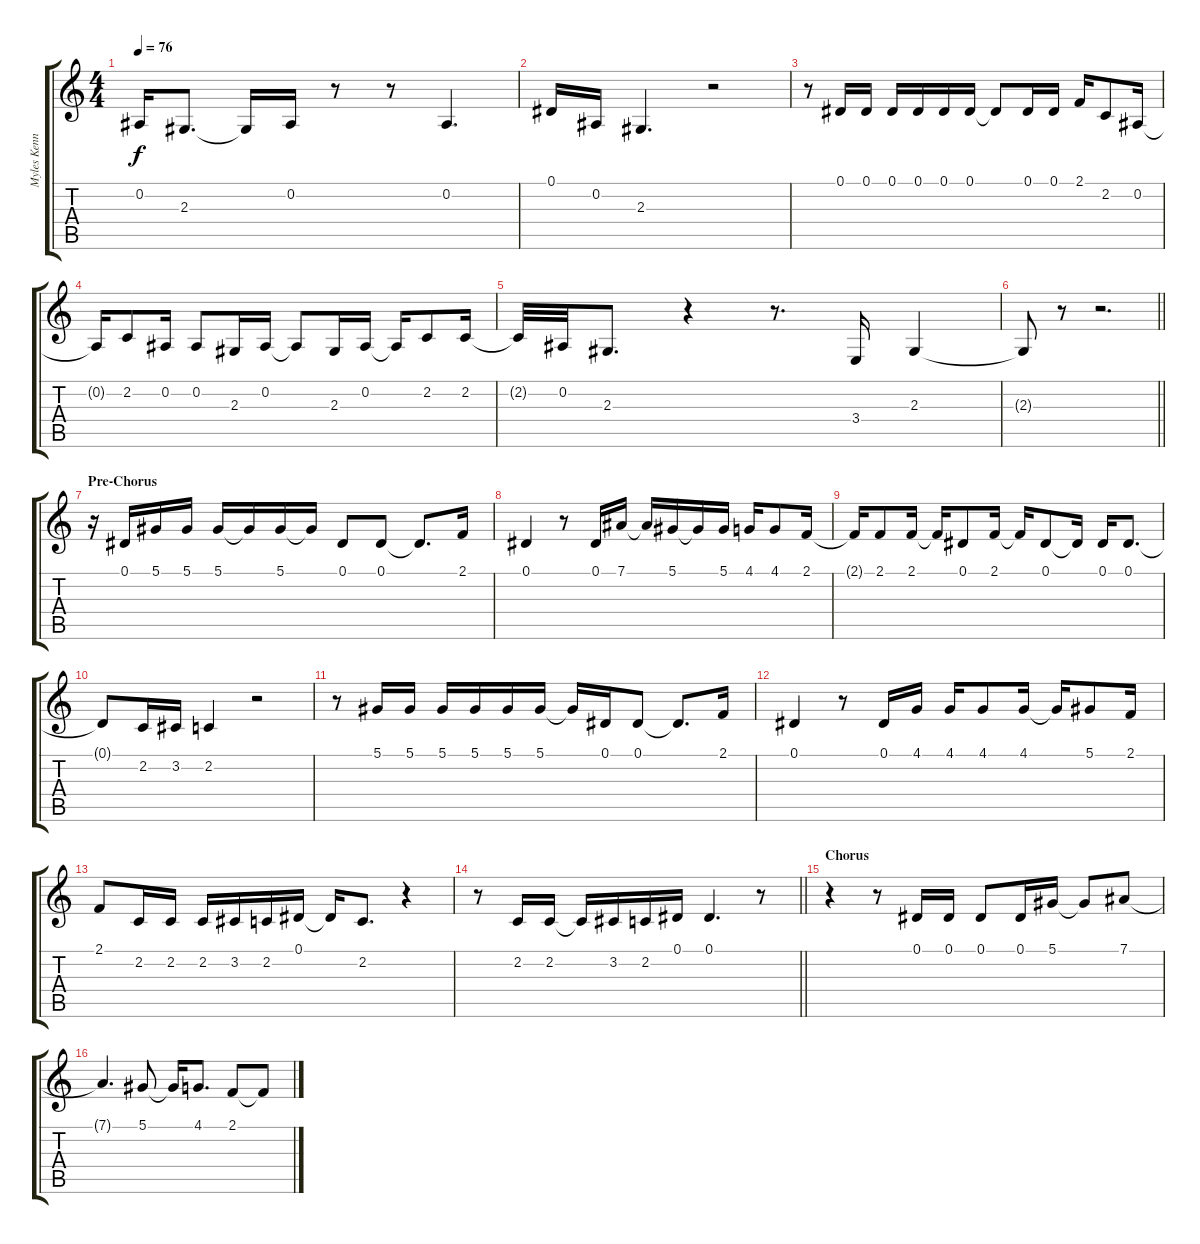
\track ("Myles Kennedy" "Myles Kenn") {instrument cello}
\staff {score tabs}
\tuning (Eb4 Bb3 Gb3 Db3 Ab2 Eb2) {hide}
\ts (4 4)
\tempo 76
\clef g2
\ks c
0.2.16{dy f} 2.3.8{d} 2.3{t}.16 0.2.16 r.8 r.8 0.2.4{d} |
0.1.16 0.2.16 2.3.4{d} r.2 |
r.8 0.1.16 0.1.16 0.1.16 0.1.16 0.1.16 0.1.16 0.1{t}.8 0.1.16 0.1.16 2.1.16 2.2.8 0.2.16 |
0.2{t}.16 2.2.8 0.2.16 0.2.8 2.3.16 0.2.16 0.2{t}.8 2.3.16 0.2.16 0.2{t}.16 2.2.8 2.2.16 |
2.2{t}.32 0.2.32 2.3.8{d} r.4 r.8{d} 3.4.16 2.3.4 |
\barLineRight lightlight
2.3{t}.8 r.8 r.2{d} |
\section ("" "Pre-Chorus")
r.16 0.1.16 5.1.16 5.1.16 5.1.16 5.1{t}.16 5.1.16 5.1{t}.16 0.1.8 0.1.8 0.1{t}.8{d} 2.1.16 |
0.1.4 r.8 0.1.16 7.1.16 7.1{t}.16 5.1.16 5.1{t}.16 5.1.16 4.1.16 4.1.8 2.1.16 |
2.1{t}.16 2.1.8 2.1.16 2.1{t}.16 0.1.8 2.1.16 2.1{t}.16 0.1.8 0.1{t}.16 0.1.16 0.1.8{d} |
0.1{t}.8 2.2.16 3.2.16 2.2.4 r.2 |
r.8 5.1.16 5.1.16 5.1.16 5.1.16 5.1.16 5.1.16 5.1{t}.16 0.1.16 0.1.8 0.1{t}.8{d} 2.1.16 |
0.1.4 r.8 0.1.16 4.1.16 4.1.16 4.1.8 4.1.16 4.1{t}.16 5.1.8 2.1.16 |
2.1.8 2.2.16 2.2.16 2.2.16 3.2.16 2.2.16 0.1.16 0.1{t}.16 2.2.8{d} r.4 |
\barLineRight lightlight
r.8 2.2.16 2.2.16 2.2{t}.16 3.2.16 2.2.16 0.1.16 0.1.4{d} r.8 |
\section ("" "Chorus")
r.4 r.8 0.1.16 0.1.16 0.1.8 0.1.16 5.1.16 5.1{t}.8 7.1.8 |
7.1{t}.4{d} 5.1.8 5.1{t}.16 4.1.8{d} 2.1.8 2.1{t}.8
